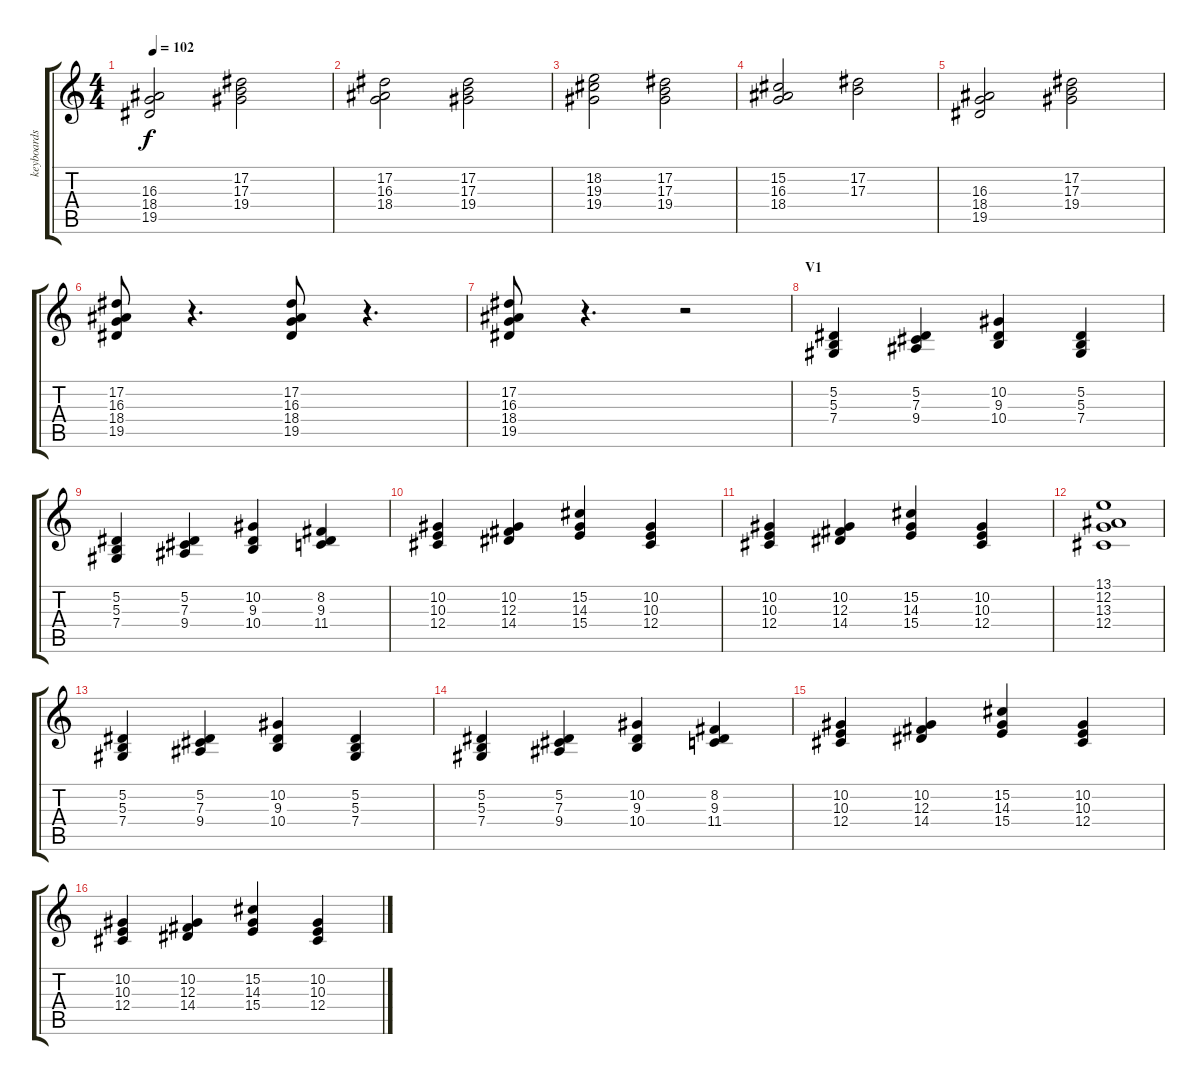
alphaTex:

\track ("keyboards 1" "keyboards ") {instrument stringensemble1}
\staff {score tabs}
\tuning (Eb4 Bb3 Gb3 Db3 Ab2 Eb2) {hide}
\ts (4 4)
\tempo 102
\clef g2
\ks c
(16.3 18.4 19.5).2{dy f} (17.2 17.3 19.4).2 |
(17.2 16.3 18.4).2 (17.2 17.3 19.4).2 |
(18.2 19.3 19.4).2 (17.2 17.3 19.4).2 |
(15.2 16.3 18.4).2 (17.2 17.3).2 |
(16.3 18.4 19.5).2 (17.2 17.3 19.4).2 |
(17.2 16.3 18.4 19.5).8 r.4{d} (17.2 16.3 18.4 19.5).8 r.4{d} |
(17.2 16.3 18.4 19.5).8 r.4{d} r.2 |
\section ("" "V1")
(5.2 5.3 7.4).4{instrument choiraahs} (5.2 7.3 9.4).4 (10.2 9.3 10.4).4 (5.2 5.3 7.4).4 |
(5.2 5.3 7.4).4{instrument choiraahs} (5.2 7.3 9.4).4 (10.2 9.3 10.4).4 (8.2 9.3 11.4).4 |
(10.2 10.3 12.4).4{instrument choiraahs} (10.2 12.3 14.4).4 (15.2 14.3 15.4).4 (10.2 10.3 12.4).4 |
(10.2 10.3 12.4).4{instrument choiraahs} (10.2 12.3 14.4).4 (15.2 14.3 15.4).4 (10.2 10.3 12.4).4 |
(13.1 12.2 13.3 12.4).1 |
(5.2 5.3 7.4).4{instrument choiraahs} (5.2 7.3 9.4).4 (10.2 9.3 10.4).4 (5.2 5.3 7.4).4 |
(5.2 5.3 7.4).4{instrument choiraahs} (5.2 7.3 9.4).4 (10.2 9.3 10.4).4 (8.2 9.3 11.4).4 |
(10.2 10.3 12.4).4{instrument choiraahs} (10.2 12.3 14.4).4 (15.2 14.3 15.4).4 (10.2 10.3 12.4).4 |
(10.2 10.3 12.4).4{instrument choiraahs} (10.2 12.3 14.4).4 (15.2 14.3 15.4).4 (10.2 10.3 12.4).4
